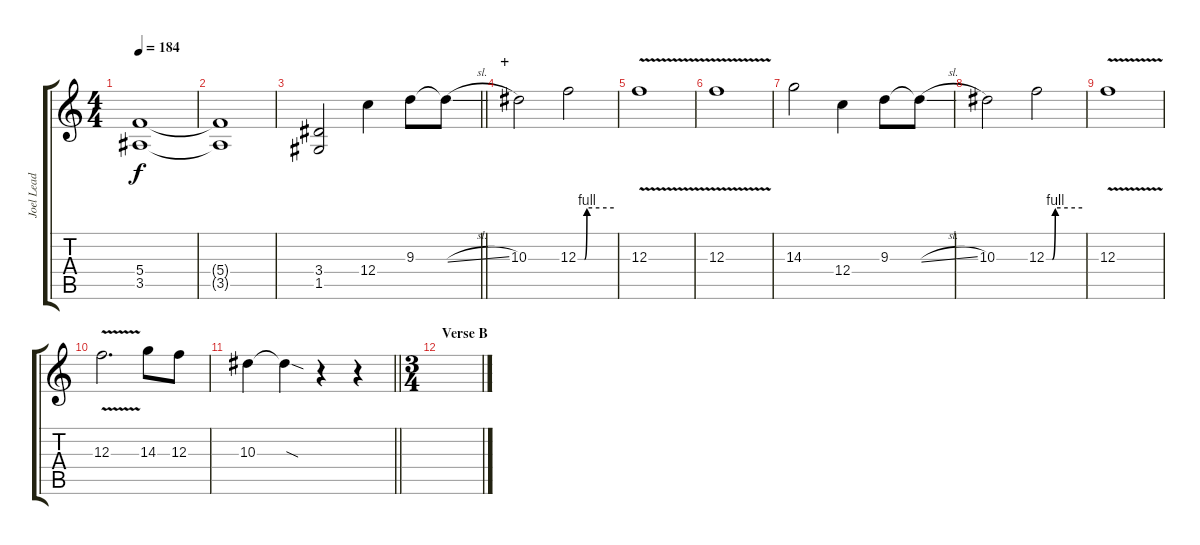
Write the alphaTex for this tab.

\track ("Joel Lead" "Joel Lead") {instrument distortionguitar}
\staff {score tabs}
\tuning (D4 A3 F3 C3 G2 C2) {hide}
\ts (4 4)
\tempo 184
\clef g2
\ks c
(5.4 3.5).1{dy f} |
(5.4{t} 3.5{t}).1 |
\barLineRight lightlight
(3.4 1.5).2 12.4.4 9.3.8 9.3{sl t}.8 |
\section ("" "+")
10.3.2 12.3{be (custom 0 0 11 0 15 4 60 4)}.2 |
12.3{v}.1 |
12.3{v}.1 |
14.3.2 12.4.4 9.3.8 9.3{sl t}.8 |
10.3.2 12.3{be (custom 0 0 10 0 15 4 60 4)}.2 |
12.3{v}.1 |
12.3{v}.2{d} 14.3.8 12.3.8 |
\barLineRight lightlight
10.3.4 10.3{sod t}.4 r.4 r.4 |
\ts (3 4)
\section ("" "Verse B")
